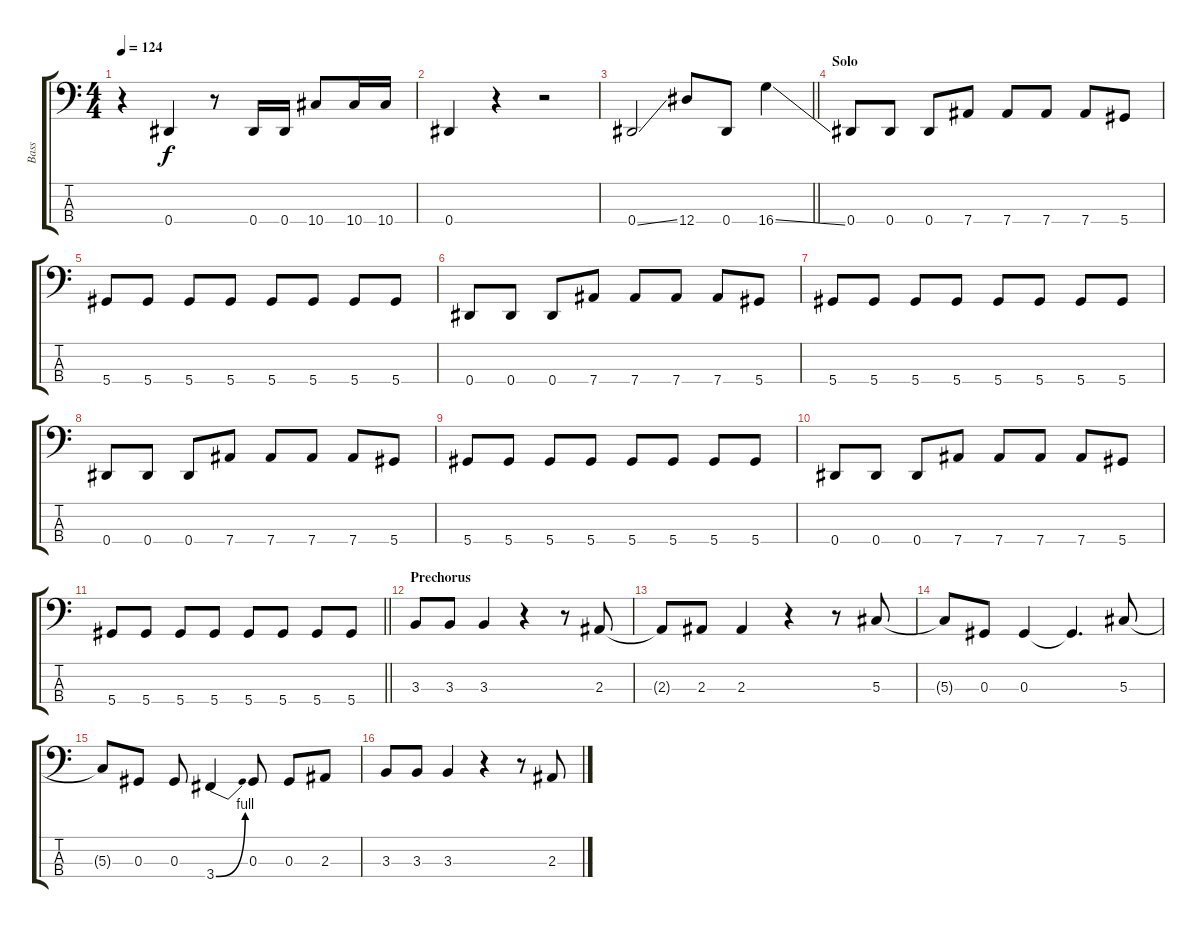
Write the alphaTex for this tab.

\track ("Bass" "Bass") {instrument electricbassfinger}
\staff {score tabs}
\tuning (Gb2 Db2 Ab1 Eb1) {hide}
\ts (4 4)
\tempo 124
\clef f4
\ks c
r.4{dy f} 0.4.4 r.8 0.4.16 0.4.16 10.4.8 10.4.16 10.4.16 |
0.4.4 r.4 r.2 |
\barLineRight lightlight
0.4{ss}.2 12.4.8 0.4.8 16.4{ss}.4 |
\section ("" "Solo")
0.4.8 0.4.8 0.4.8 7.4.8 7.4.8 7.4.8 7.4.8 5.4.8 |
5.4.8 5.4.8 5.4.8 5.4.8 5.4.8 5.4.8 5.4.8 5.4.8 |
0.4.8 0.4.8 0.4.8 7.4.8 7.4.8 7.4.8 7.4.8 5.4.8 |
5.4.8 5.4.8 5.4.8 5.4.8 5.4.8 5.4.8 5.4.8 5.4.8 |
0.4.8 0.4.8 0.4.8 7.4.8 7.4.8 7.4.8 7.4.8 5.4.8 |
5.4.8 5.4.8 5.4.8 5.4.8 5.4.8 5.4.8 5.4.8 5.4.8 |
0.4.8 0.4.8 0.4.8 7.4.8 7.4.8 7.4.8 7.4.8 5.4.8 |
\barLineRight lightlight
5.4.8 5.4.8 5.4.8 5.4.8 5.4.8 5.4.8 5.4.8 5.4.8 |
\section ("" "Prechorus")
3.3.8 3.3.8 3.3.4 r.4 r.8 2.3.8 |
2.3{t}.8 2.3.8 2.3.4 r.4 r.8 5.3.8 |
5.3{t}.8 0.3.8 0.3.4 0.3{t}.4{d} 5.3.8 |
5.3{t}.8 0.3.8 0.3.8 3.4{be (bend 0 0 60 4)}.4 0.3.8 0.3.8 2.3.8 |
3.3.8 3.3.8 3.3.4 r.4 r.8 2.3.8
